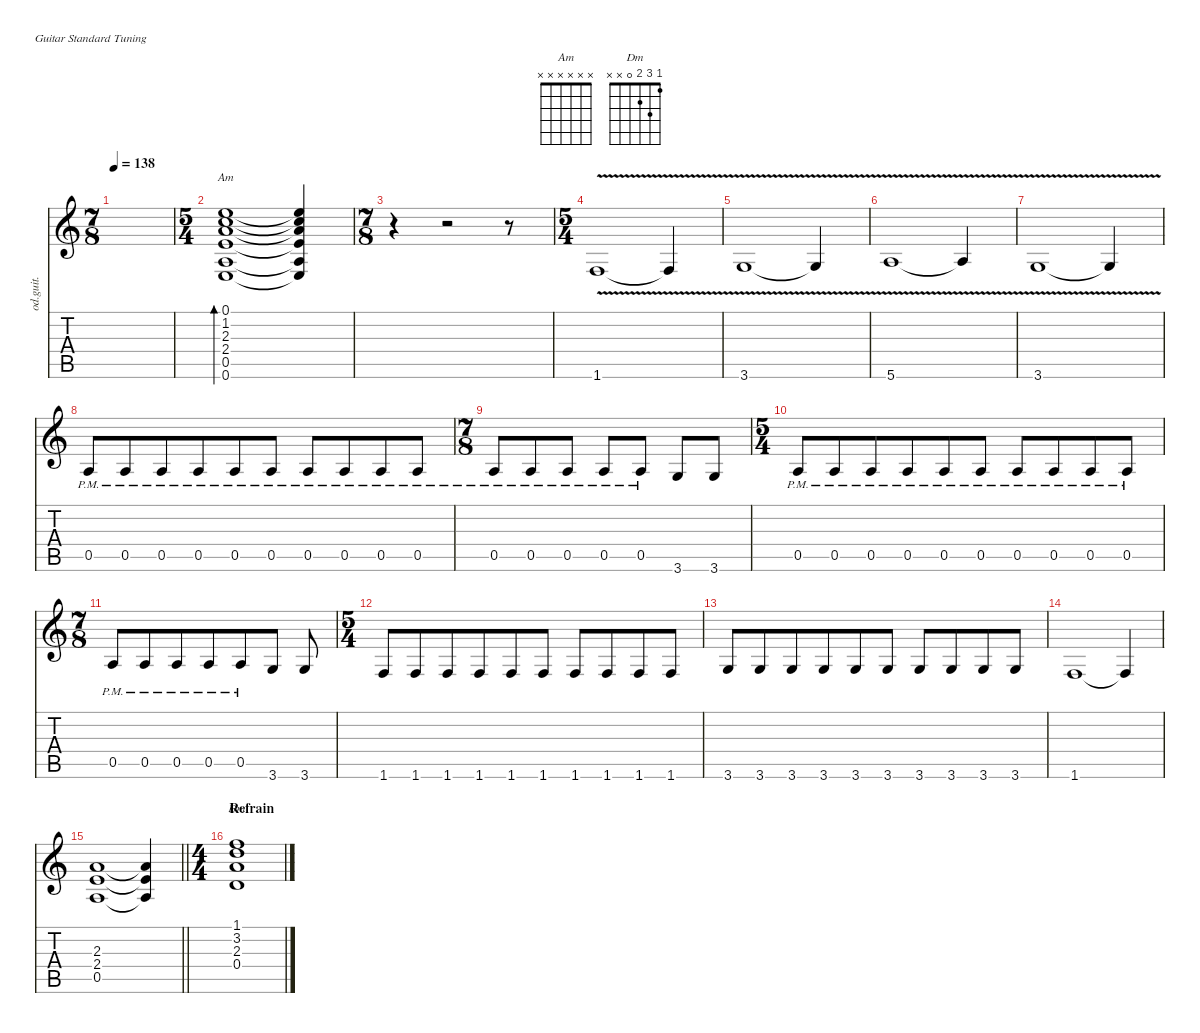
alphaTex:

\defaultSystemsLayout 4
\hideDynamics
\bracketExtendMode nobrackets
\track ("Hichem" "od.guit.") {instrument overdrivenguitar}
\staff {score tabs}
\tuning (E4 B3 G3 D3 A2 E2)
\chord ("Am" x x x x x x)
\chord ("Dm" 1 3 2 0 x x)
\ts (7 8)
\beaming (8 3 2 2)
\tempo 138
\clef g2
\ks aminor
|
\ts (5 4)
\beaming (8 6 4)
(0.1 1.2 2.3 2.4 0.5 0.6).1{bd 480 ch "Am"} (0.1{t} 1.2{t} 2.3{t} 2.4{t} 0.5{t} 0.6{t}).4 |
\ts (7 8)
\beaming (8 6 4)
r.4 r.2 r.8 |
\ts (5 4)
\beaming (8 6 4)
1.6{v}.1{instrument overdrivenguitar} 1.6{v t}.4 |
3.6{v}.1 3.6{v t}.4 |
5.6{v}.1 5.6{v t}.4 |
3.6{v}.1 3.6{v t}.4 |
0.5{pm}.8 0.5{pm}.8{dy mf} 0.5{pm}.8 0.5{pm}.8 0.5{pm}.8 0.5{pm}.8{dy f} 0.5{pm}.8{dy mf} 0.5{pm}.8 0.5{pm}.8 0.5{pm}.8 |
\ts (7 8)
\beaming (8 3 2 2)
0.5{pm}.8 0.5{pm}.8{dy mp} 0.5{pm}.8 0.5{pm}.8 0.5{pm}.8 3.6.8 3.6.8 |
\ts (5 4)
\beaming (8 6 4)
0.5{pm}.8{dy f} 0.5{pm}.8{dy mf} 0.5{pm}.8 0.5{pm}.8 0.5{pm}.8 0.5{pm}.8{dy f} 0.5{pm}.8{dy mf} 0.5{pm}.8 0.5{pm}.8 0.5{pm}.8 |
\ts (7 8)
\beaming (8 6 4)
0.5{pm}.8 0.5{pm}.8{dy mp} 0.5{pm}.8 0.5{pm}.8 0.5{pm}.8 3.6.8 3.6.8 |
\ts (5 4)
\beaming (8 6 4)
1.6.8{dy f} 1.6.8{dy mp} 1.6.8 1.6.8 1.6.8{dy mf} 1.6.8{dy f} 1.6.8{dy mf} 1.6.8 1.6.8 1.6.8 |
3.6.8{dy f} 3.6.8{dy mf} 3.6.8 3.6.8 3.6.8 3.6.8{dy f} 3.6.8{dy mf} 3.6.8 3.6.8 3.6.8 |
1.6.1{dy f} 1.6{t}.4 |
\barLineRight lightlight
(0.5 2.4 2.3).1 (0.5{t} 2.4{t} 2.3{t}).4 |
\ts (4 4)
\beaming (8 2 2 2 2)
\section ("" "Refrain")
(1.1 3.2 2.3 0.4).1{ch "Dm" dy mp}
